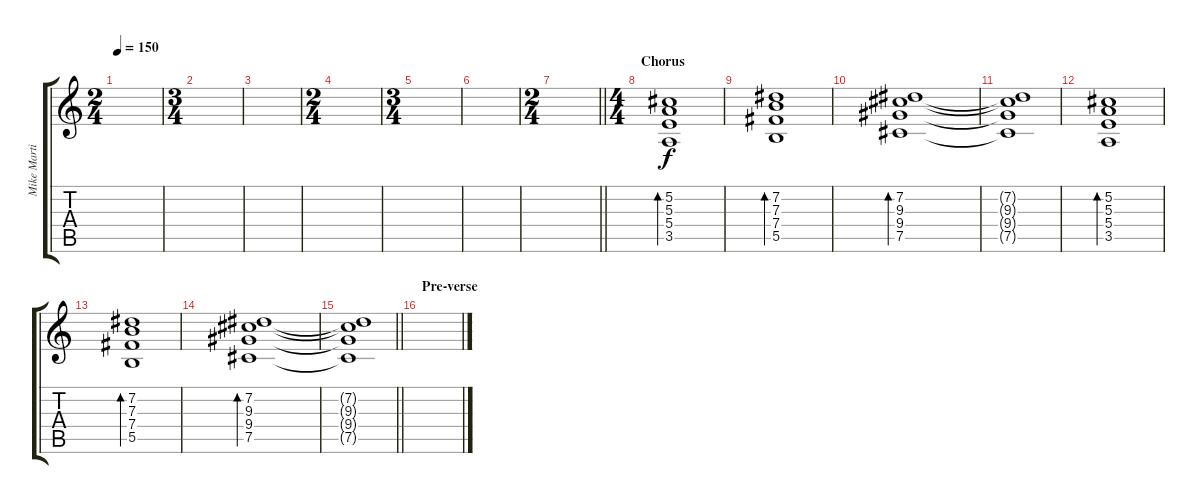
\track ("Mike Martin (Additional)" "Mike Marti") {instrument electricguitarclean}
\staff {score tabs}
\tuning (Db4 Ab3 E3 B2 Gb2 Db2) {hide}
\ts (2 4)
\tempo 150
\clef g2
\ks c
|
\ts (3 4)
|
|
\ts (2 4)
|
\ts (3 4)
|
|
\ts (2 4)
\barLineRight lightlight
|
\ts (4 4)
\section ("" "Chorus")
(5.2 5.3 5.4 3.5).1{bd 60} |
(7.2 7.3 7.4 5.5).1{bd 60} |
(7.2 9.3 9.4 7.5).1{bd 60} |
(7.2{t} 9.3{t} 9.4{t} 7.5{t}).1 |
(5.2 5.3 5.4 3.5).1{bd 60} |
(7.2 7.3 7.4 5.5).1{bd 60} |
(7.2 9.3 9.4 7.5).1{bd 60} |
\barLineRight lightlight
(7.2{t} 9.3{t} 9.4{t} 7.5{t}).1 |
\section ("" "Pre-verse")
